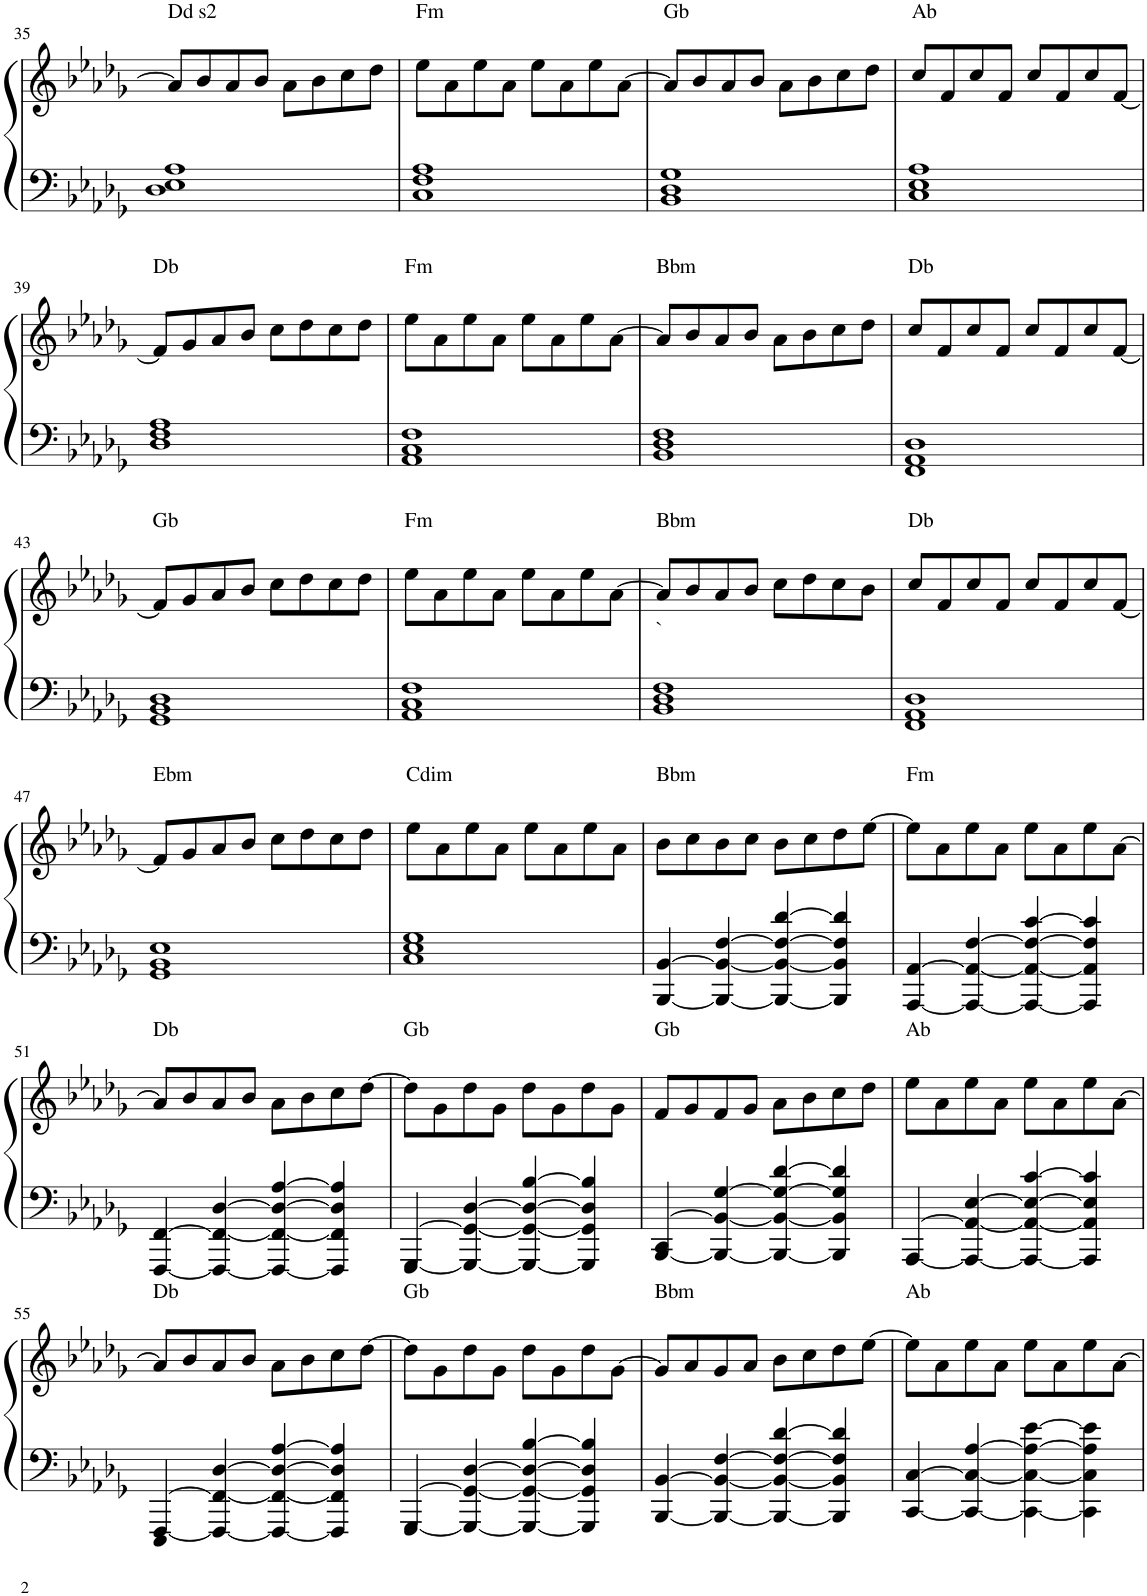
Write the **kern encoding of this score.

**kern	**kern
*part1	*part1
*staff2	*staff1
*I"Piano	*
*I'Pno.	*
!!LO:PB:g=z
*clefF4	*clefG2
*k[b-e-a-d-g-]	*k[b-e-a-d-g-]
*M4/4	*M4/4
=35	=35
!	!LO:TX:a:t=Dd s2
1D- 1E- 1A-	8a-/L]
.	8b-/
.	8a-/
.	8b-/J
.	8a-\L
.	8b-\
.	8cc\
.	8dd-\J
=36	=36
!	!LO:TX:a:t=Fm
1C 1F 1A-	8ee-\L
.	8a-\
.	8ee-\
.	8a-\J
.	8ee-\L
.	8a-\
.	8ee-\
.	[8a-\J
=37	=37
!	!LO:TX:a:t=Gb
1BB- 1D- 1G-	8a-/L]
.	8b-/
.	8a-/
.	8b-/J
.	8a-\L
.	8b-\
.	8cc\
.	8dd-\J
=38	=38
!	!LO:TX:a:t=Ab
1C 1E- 1A-	8cc/L
.	8f/
.	8cc/
.	8f/J
.	8cc/L
.	8f/
.	8cc/
.	[8f/J
!!LO:LB:g=z
=39	=39
!	!LO:TX:a:t=Db
1D- 1F 1A-	8f/L]
.	8g-/
.	8a-/
.	8b-/J
.	8cc\L
.	8dd-\
.	8cc\
.	8dd-\J
=40	=40
!	!LO:TX:a:t=Fm
1AA- 1C 1F	8ee-\L
.	8a-\
.	8ee-\
.	8a-\J
.	8ee-\L
.	8a-\
.	8ee-\
.	[8a-\J
=41	=41
!	!LO:TX:a:t=Bbm
1BB- 1D- 1F	8a-/L]
.	8b-/
.	8a-/
.	8b-/J
.	8a-\L
.	8b-\
.	8cc\
.	8dd-\J
=42	=42
!	!LO:TX:a:t=Db
1FF 1AA- 1D-	8cc/L
.	8f/
.	8cc/
.	8f/J
.	8cc/L
.	8f/
.	8cc/
.	[8f/J
!!LO:LB:g=z
=43	=43
!	!LO:TX:a:t=Gb
1GG- 1BB- 1D-	8f/L]
.	8g-/
.	8a-/
.	8b-/J
.	8cc\L
.	8dd-\
.	8cc\
.	8dd-\J
=44	=44
!	!LO:TX:a:t=Fm
1AA- 1C 1F	8ee-\L
.	8a-\
.	8ee-\
.	8a-\J
.	8ee-\L
.	8a-\
.	8ee-\
.	[8a-\J
=45	=45
!	!LO:TX:a:t=Bbm
!LO:TX:a:t=`	!
1BB- 1D- 1F	8a-/L]
.	8b-/
.	8a-/
.	8b-/J
.	8cc\L
.	8dd-\
.	8cc\
.	8b-\J
=46	=46
!	!LO:TX:a:t=Db
1FF 1AA- 1D-	8cc/L
.	8f/
.	8cc/
.	8f/J
.	8cc/L
.	8f/
.	8cc/
.	[8f/J
!!LO:LB:g=z
=47	=47
!	!LO:TX:a:t=Ebm
1GG- 1BB- 1E-	8f/L]
.	8g-/
.	8a-/
.	8b-/J
.	8cc\L
.	8dd-\
.	8cc\
.	8dd-\J
=48	=48
!	!LO:TX:a:t=Cdim
1C 1E- 1G-	8ee-\L
.	8a-\
.	8ee-\
.	8a-\J
.	8ee-\L
.	8a-\
.	8ee-\
.	8a-\J
=49	=49
!	!LO:TX:a:t=Bbm
[4BBB-/ [4BB-/	8b-\L
.	8cc\
4BBB-/_ 4BB-/_ [4F/	8b-\
.	8cc\J
4BBB-/_ 4BB-/_ 4F/_ [4d-/	8b-\L
.	8cc\
4BBB-/] 4BB-/] 4F/] 4d-/]	8dd-\
.	[8ee-\J
=50	=50
!	!LO:TX:a:t=Fm
[4AAA-/ [4AA-/	8ee-\L]
.	8a-\
4AAA-/_ 4AA-/_ [4F/	8ee-\
.	8a-\J
4AAA-/_ 4AA-/_ 4F/_ [4c/	8ee-\L
.	8a-\
4AAA-/] 4AA-/] 4F/] 4c/]	8ee-\
.	[8a-\J
!!LO:LB:g=z
=51	=51
!	!LO:TX:a:t=Db
[4FFF/ [4FF/	8a-/L]
.	8b-/
4FFF/_ 4FF/_ [4D-/	8a-/
.	8b-/J
4FFF/_ 4FF/_ 4D-/_ [4A-/	8a-\L
.	8b-\
4FFF/] 4FF/] 4D-/] 4A-/]	8cc\
.	[8dd-\J
=52	=52
!	!LO:TX:a:t=Gb
[4GGG-/ [4GG-/	8dd-\L]
.	8g-\
4GGG-/_ 4GG-/_ [4D-/	8dd-\
.	8g-\J
4GGG-/_ 4GG-/_ 4D-/_ [4B-/	8dd-\L
.	8g-\
4GGG-/] 4GG-/] 4D-/] 4B-/]	8dd-\
.	8g-\J
=53	=53
!	!LO:TX:a:t=Gb
[4BBB-/ [4BB-/	8f/L
.	8g-/
4BBB-/_ 4BB-/_ [4G-/	8f/
.	8g-/J
4BBB-/_ 4BB-/_ 4G-/_ [4d-/	8a-\L
.	8b-\
4BBB-/] 4BB-/] 4G-/] 4d-/]	8cc\
.	8dd-\J
=54	=54
!	!LO:TX:a:t=Ab
[4AAA-/ [4AA-/	8ee-\L
.	8a-\
4AAA-/_ 4AA-/_ [4E-/	8ee-\
.	8a-\J
4AAA-/_ 4AA-/_ 4E-/_ [4c/	8ee-\L
.	8a-\
4AAA-/] 4AA-/] 4E-/] 4c/]	8ee-\
.	[8a-\J
!!LO:LB:g=z
=55	=55
!	!LO:TX:a:t=Db
[4FFF/ [4FF/	8a-/L]
.	8b-/
4FFF/_ 4FF/_ [4D-/	8a-/
.	8b-/J
4FFF/_ 4FF/_ 4D-/_ [4A-/	8a-\L
.	8b-\
4FFF/] 4FF/] 4D-/] 4A-/]	8cc\
.	[8dd-\J
=56	=56
!	!LO:TX:a:t=Gb
[4GGG-/ [4GG-/	8dd-\L]
.	8g-\
4GGG-/_ 4GG-/_ [4D-/	8dd-\
.	8g-\J
4GGG-/_ 4GG-/_ 4D-/_ [4B-/	8dd-\L
.	8g-\
4GGG-/] 4GG-/] 4D-/] 4B-/]	8dd-\
.	[8g-\J
=57	=57
!	!LO:TX:a:t=Bbm
[4BBB-/ [4BB-/	8g-/L]
.	8a-/
4BBB-/_ 4BB-/_ [4F/	8g-/
.	8a-/J
4BBB-/_ 4BB-/_ 4F/_ [4d-/	8b-\L
.	8cc\
4BBB-/] 4BB-/] 4F/] 4d-/]	8dd-\
.	[8ee-\J
=58	=58
!	!LO:TX:a:t=Ab
[4CC/ [4C/	8ee-\L]
.	8a-\
4CC/_ 4C/_ [4A-/	8ee-\
.	8a-\J
4CC\_ 4C\_ 4A-\_ [4e-\	8ee-\L
.	8a-\
4CC\] 4C\] 4A-\] 4e-\]	8ee-\
.	[8a-\J
=	=
*-	*-
